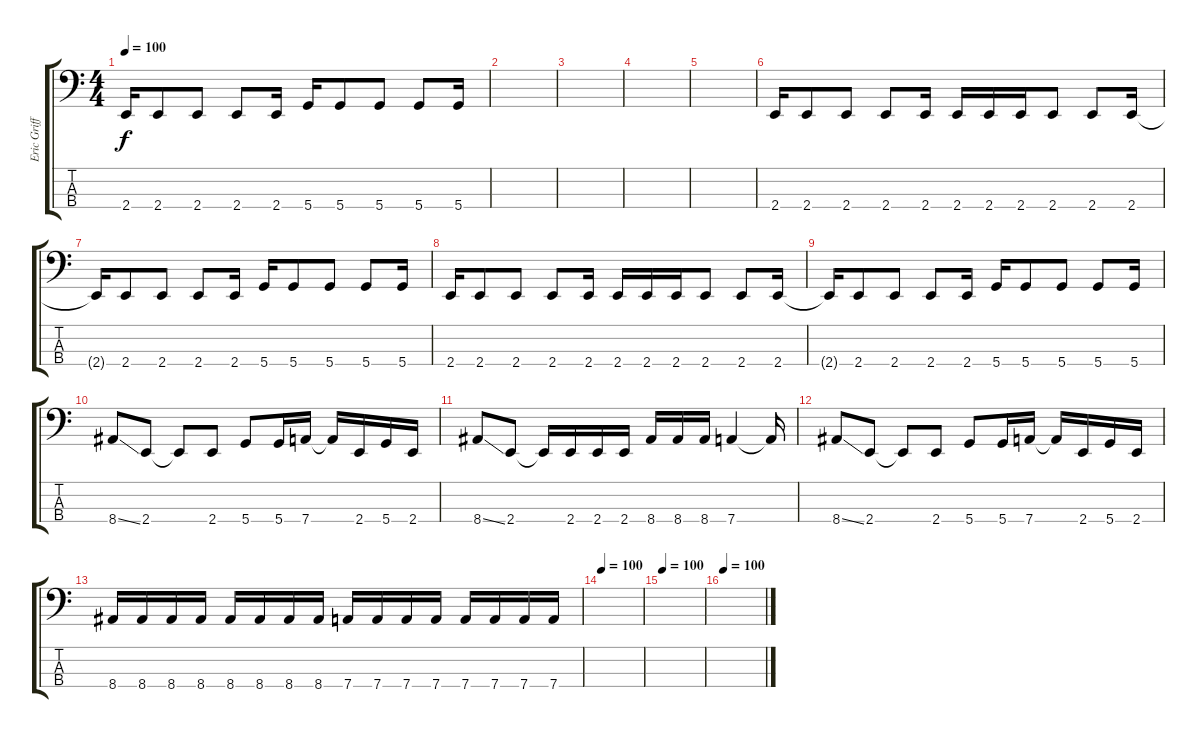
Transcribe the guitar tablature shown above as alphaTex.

\track ("Eric Griffin Clean" "Eric Griff") {instrument electricbassfinger}
\staff {score tabs}
\tuning (G2 D2 A1 D1) {hide}
\ts (4 4)
\tempo 100
\clef f4
\ks c
2.4{t}.16{dy f} 2.4.8 2.4.8 2.4.8 2.4.16 5.4.16 5.4.8 5.4.8 5.4.8 5.4.16 |
|
|
|
|
2.4.16 2.4.8 2.4.8 2.4.8 2.4.16 2.4.16 2.4.16 2.4.16 2.4.8 2.4.8 2.4.16 |
2.4{t}.16 2.4.8 2.4.8 2.4.8 2.4.16 5.4.16 5.4.8 5.4.8 5.4.8 5.4.16 |
2.4.16 2.4.8 2.4.8 2.4.8 2.4.16 2.4.16 2.4.16 2.4.16 2.4.8 2.4.8 2.4.16 |
2.4{t}.16 2.4.8 2.4.8 2.4.8 2.4.16 5.4.16 5.4.8 5.4.8 5.4.8 5.4.16 |
8.4{ss}.8 2.4.8 2.4{t}.8 2.4.8 5.4.8 5.4.16 7.4.16 7.4{t}.16 2.4.16 5.4.16 2.4.16 |
8.4{ss}.8 2.4.8 2.4{t}.16 2.4.16 2.4.16 2.4.16 8.4.16 8.4.16 8.4.16 7.4.4 7.4{t}.16 |
8.4{ss}.8 2.4.8 2.4{t}.8 2.4.8 5.4.8 5.4.16 7.4.16 7.4{t}.16 2.4.16 5.4.16 2.4.16 |
8.4.16 8.4.16 8.4.16 8.4.16 8.4.16 8.4.16 8.4.16 8.4.16 7.4.16 7.4.16 7.4.16 7.4.16 7.4.16 7.4.16 7.4.16 7.4.16 |
\tempo 100
|
\tempo 100
|
\tempo 100
